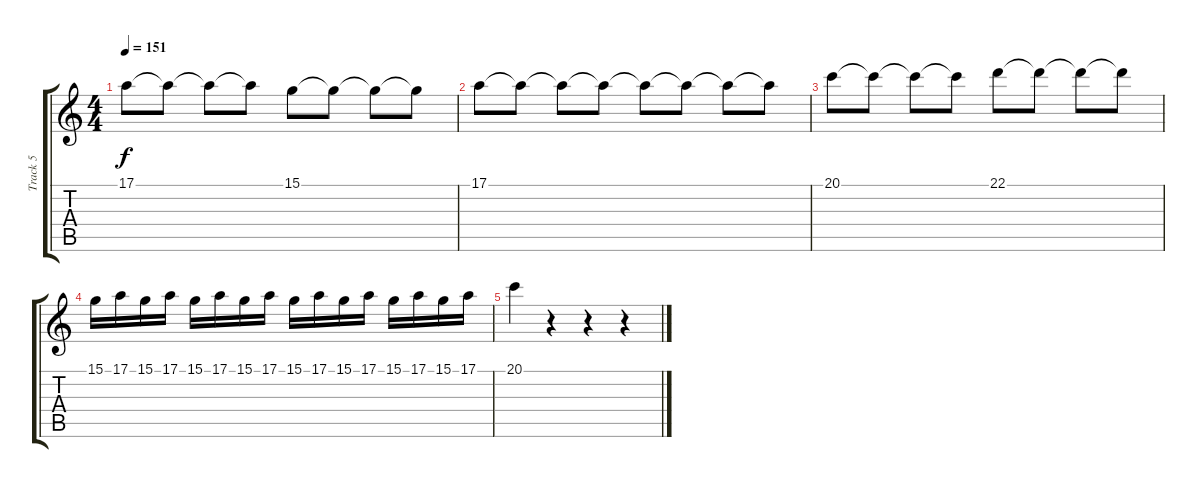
\track ("Track 5" "Track 5") {instrument lead2sawtooth}
\staff {score tabs}
\tuning (E4 B3 G3 D3 A2 E2) {hide}
\ts (4 4)
\tempo 151
\clef g2
\ks c
17.1.8{dy f} 17.1{t}.8 17.1{t}.8 17.1{t}.8 15.1.8 15.1{t}.8 15.1{t}.8 15.1{t}.8 |
17.1.8 17.1{t}.8 17.1{t}.8 17.1{t}.8 17.1{t}.8 17.1{t}.8 17.1{t}.8 17.1{t}.8 |
20.1.8 20.1{t}.8 20.1{t}.8 20.1{t}.8 22.1.8 22.1{t}.8 22.1{t}.8 22.1{t}.8 |
15.1.16 17.1.16 15.1.16 17.1.16 15.1.16 17.1.16 15.1.16 17.1.16 15.1.16 17.1.16 15.1.16 17.1.16 15.1.16 17.1.16 15.1.16 17.1.16 |
20.1.4 r.4 r.4 r.4
